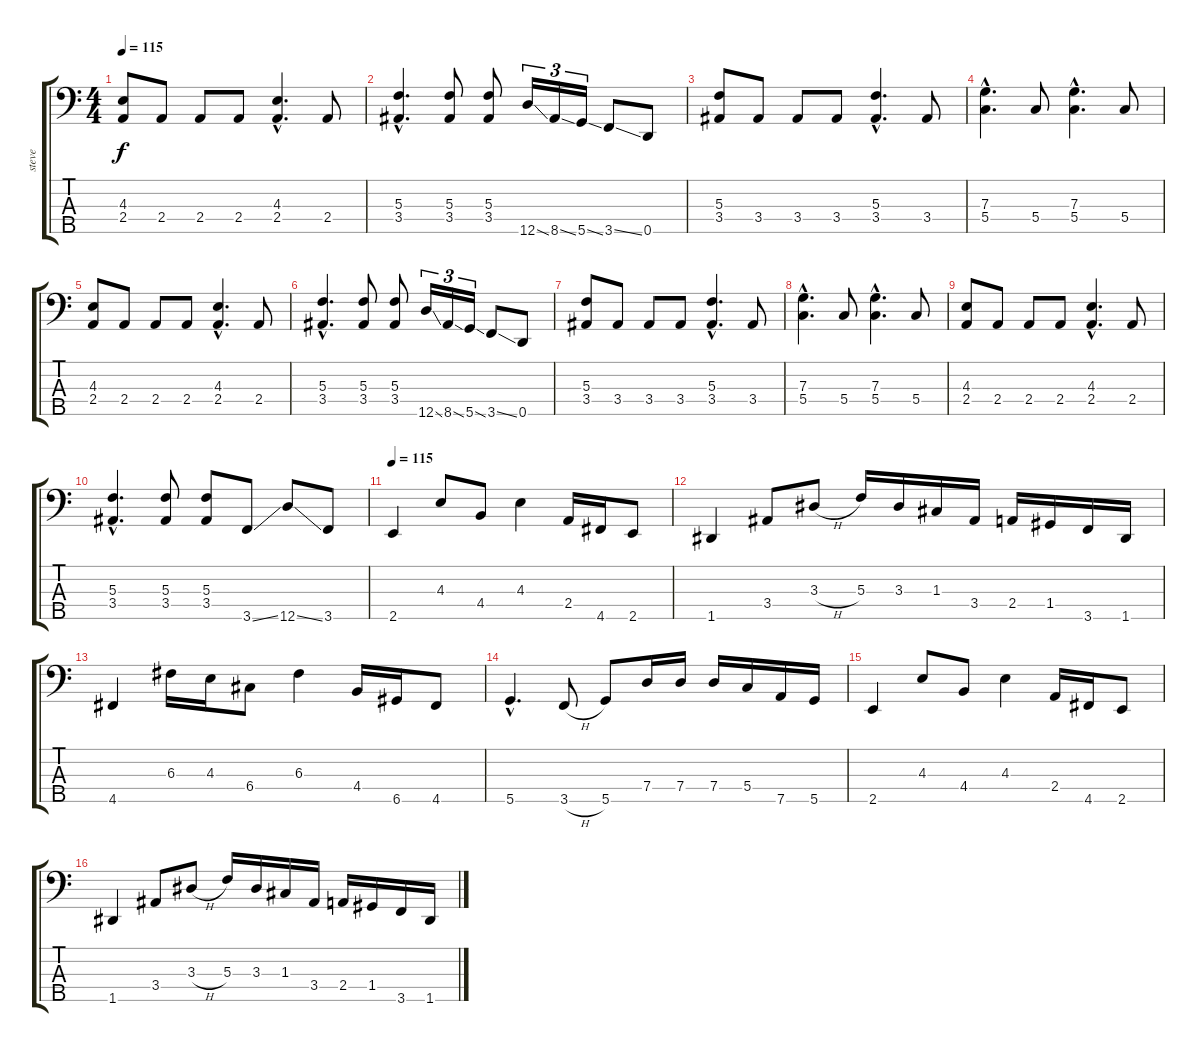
\track ("steve" "steve") {instrument electricbassfinger}
\staff {score tabs}
\tuning (Bb2 F2 C2 G1 D1) {hide}
\ts (4 4)
\tempo 115
\clef f4
\ks c
(4.3 2.4).8{dy f} 2.4.8 2.4.8 2.4.8 (4.3{hac} 2.4{hac}).4{d} 2.4.8 |
(5.3{hac} 3.4{hac}).4{d} (5.3 3.4).8 (5.3 3.4).8 12.5{ss}.16{tu (3 2)} 8.5{ss}.16{tu (3 2)} 5.5{ss}.16{tu (3 2)} 3.5{ss}.8 0.5.8 |
(5.3 3.4).8 3.4.8 3.4.8 3.4.8 (5.3{hac} 3.4{hac}).4{d} 3.4.8 |
(7.3{hac} 5.4{hac}).4{d} 5.4.8 (7.3{hac} 5.4{hac}).4{d} 5.4.8 |
(4.3 2.4).8 2.4.8 2.4.8 2.4.8 (4.3{hac} 2.4{hac}).4{d} 2.4.8 |
(5.3{hac} 3.4{hac}).4{d} (5.3 3.4).8 (5.3 3.4).8 12.5{ss}.16{tu (3 2)} 8.5{ss}.16{tu (3 2)} 5.5{ss}.16{tu (3 2)} 3.5{ss}.8 0.5.8 |
(5.3 3.4).8 3.4.8 3.4.8 3.4.8 (5.3{hac} 3.4{hac}).4{d} 3.4.8 |
(7.3{hac} 5.4{hac}).4{d} 5.4.8 (7.3{hac} 5.4{hac}).4{d} 5.4.8 |
(4.3 2.4).8 2.4.8 2.4.8 2.4.8 (4.3{hac} 2.4{hac}).4{d} 2.4.8 |
(5.3{hac} 3.4{hac}).4{d} (5.3 3.4).8 (5.3 3.4).8 3.5{ss}.8 12.5{ss}.8 3.5.8 |
\tempo 115
2.5.4 4.3.8 4.4.8 4.3.4 2.4.16 4.5.16 2.5.8 |
1.5.4 3.4.8 3.3{h}.8 5.3.16 3.3.16 1.3.16 3.4.16 2.4.16 1.4.16 3.5.16 1.5.16 |
4.5.4 6.3.16 4.3.16 6.4.8 6.3.4 4.4.16 6.5.16 4.5.8 |
5.5{hac}.4{d} 3.5{h}.8 5.5.8 7.4.16 7.4.16 7.4.16 5.4.16 7.5.16 5.5.16 |
2.5.4 4.3.8 4.4.8 4.3.4 2.4.16 4.5.16 2.5.8 |
1.5.4 3.4.8 3.3{h}.8 5.3.16 3.3.16 1.3.16 3.4.16 2.4.16 1.4.16 3.5.16 1.5.16
